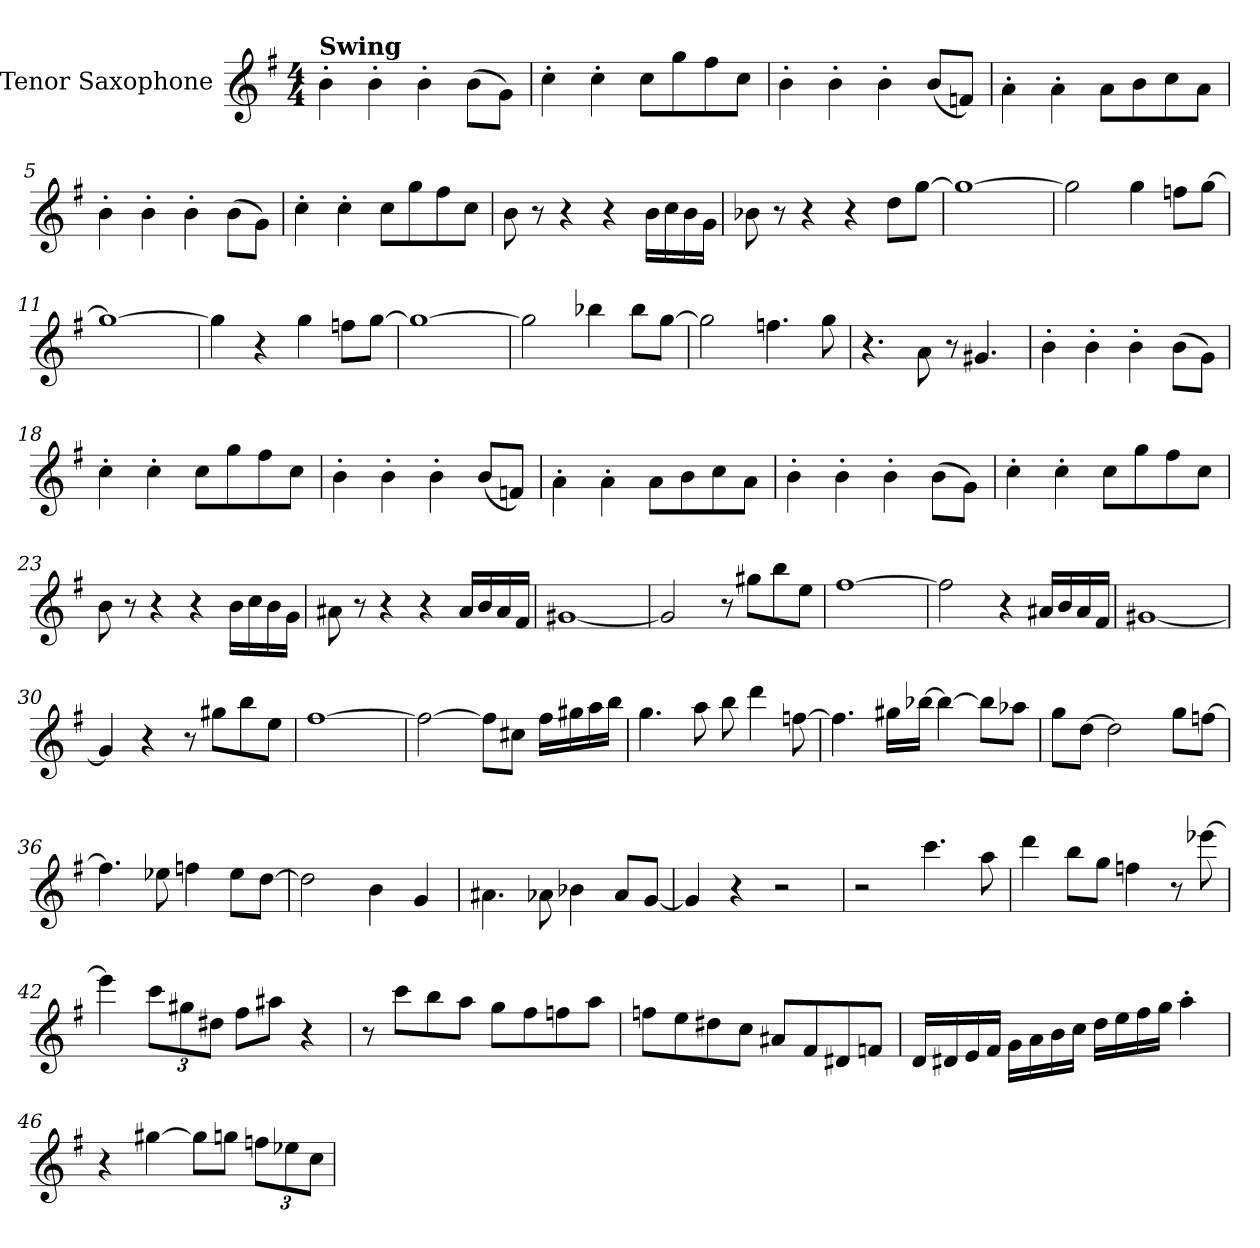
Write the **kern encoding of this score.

**kern
*part1
*staff1
*I"Tenor Saxophone
*I'T. Sax.
*clefG2
*ITrd8c14
*k[f#]
*M4/4
*MM186
=1
!LO:TX:a:B:t=Swing
4B'\
4B'\
4B'\
(>8B\L
8G\J)
=2
4c'\
4c'\
8c\L
8g\
8f#\
8c\J
=3
4B'\
4B'\
4B'\
(<8B/L
8Fn/J)
=4
4A'\
4A'\
8A\L
8B\
8c\
8A\J
=5
4B'\
4B'\
4B'\
(>8B\L
8G\J)
=6
4c'\
4c'\
8c\L
8g\
8f#\
8c\J
=7
8B\
8r
4r
4r
16B\LL
16c\
16B\
16G\JJ
=8
8B-X\
8r
4r
4r
8d\L
[8g\J
=9
1g_
=10
2g\]
4g\
8fn\L
[8g\J
=11
1g_
=12
4g\]
4r
*MM187
4g\
8fn\L
[8g\J
=13
1g_
=14
2g\]
4b-X\
8b-\L
[8g\J
=15
2g\]
4.fn\
8g\
=16
4.r
8A\
8r
4.G#X/
=17
4B'\
4B'\
4B'\
(>8B\L
8G\J)
=18
4c'\
4c'\
8c\L
8g\
8f#\
8c\J
=19
4B'\
4B'\
4B'\
(<8B/L
8Fn/J)
=20
4A'\
4A'\
8A\L
8B\
8c\
8A\J
=21
4B'\
4B'\
4B'\
(>8B\L
8G\J)
=22
4c'\
4c'\
8c\L
8g\
8f#\
8c\J
=23
8B\
8r
4r
4r
16B\LL
16c\
16B\
16G\JJ
=24
8A#X\
8r
4r
4r
16A#/LL
16B/
16A#/
16F#/JJ
=25
[1G#X
=26
2G#/]
8r
8g#X\L
8b\
8e\J
=27
[1f#
=28
2f#\]
4r
16A#X/LL
16B/
16A#/
16F#/JJ
=29
[1G#X
=30
4G#/]
4r
8r
8g#X\L
8b\
8e\J
=31
[1f#
=32
2f#\_
8f#\L]
8c#X\J
16f#\LL
16g#X\
16a\
16b\JJ
=33
4.g\
8a\
8b\
4dd\
[8fn\
=34
*MM192
4.f\]
16g#X\LL
[16b-X\JJ
4b-\_
8b-\L]
8a-X\J
=35
8g\L
[8d\J
2d\]
8g\L
[8fn\J
=36
4.f\]
8e-X\
4fn\
8e-\L
[8d\J
=37
2d\]
4B\
4G/
=38
4.A#X\
8A-X\
4B-X\
8A-/L
[8G/J
=39
4G/]
4r
2r
=40
*MM191
2r
4.cc\
8a\
=41
4dd\
8b\L
8g\J
4fn\
8r
[8ee-X\
=42
4ee-\]
*Xbrackettup
12cc\L
12g#X\
12d#X\J
8f#\L
8a#X\J
4r
=43
8r
8cc\L
8b\
8a\J
8g\L
8f#\
8fn\
8a\J
=44
8fn\L
8e\
8d#X\
8c\J
8A#X/L
8F#/
8D#X/
8Fn/J
=45
16D/LL
16D#X/
16E/
16F#/JJ
16G\LL
16A\
16B\
16c\JJ
16d\LL
16e\
16f#\
16g\JJ
4a'\
=46
4r
[4g#X\
8g#\L]
8gn\J
12fn\L
12e-X\
12c\J
=
*-
